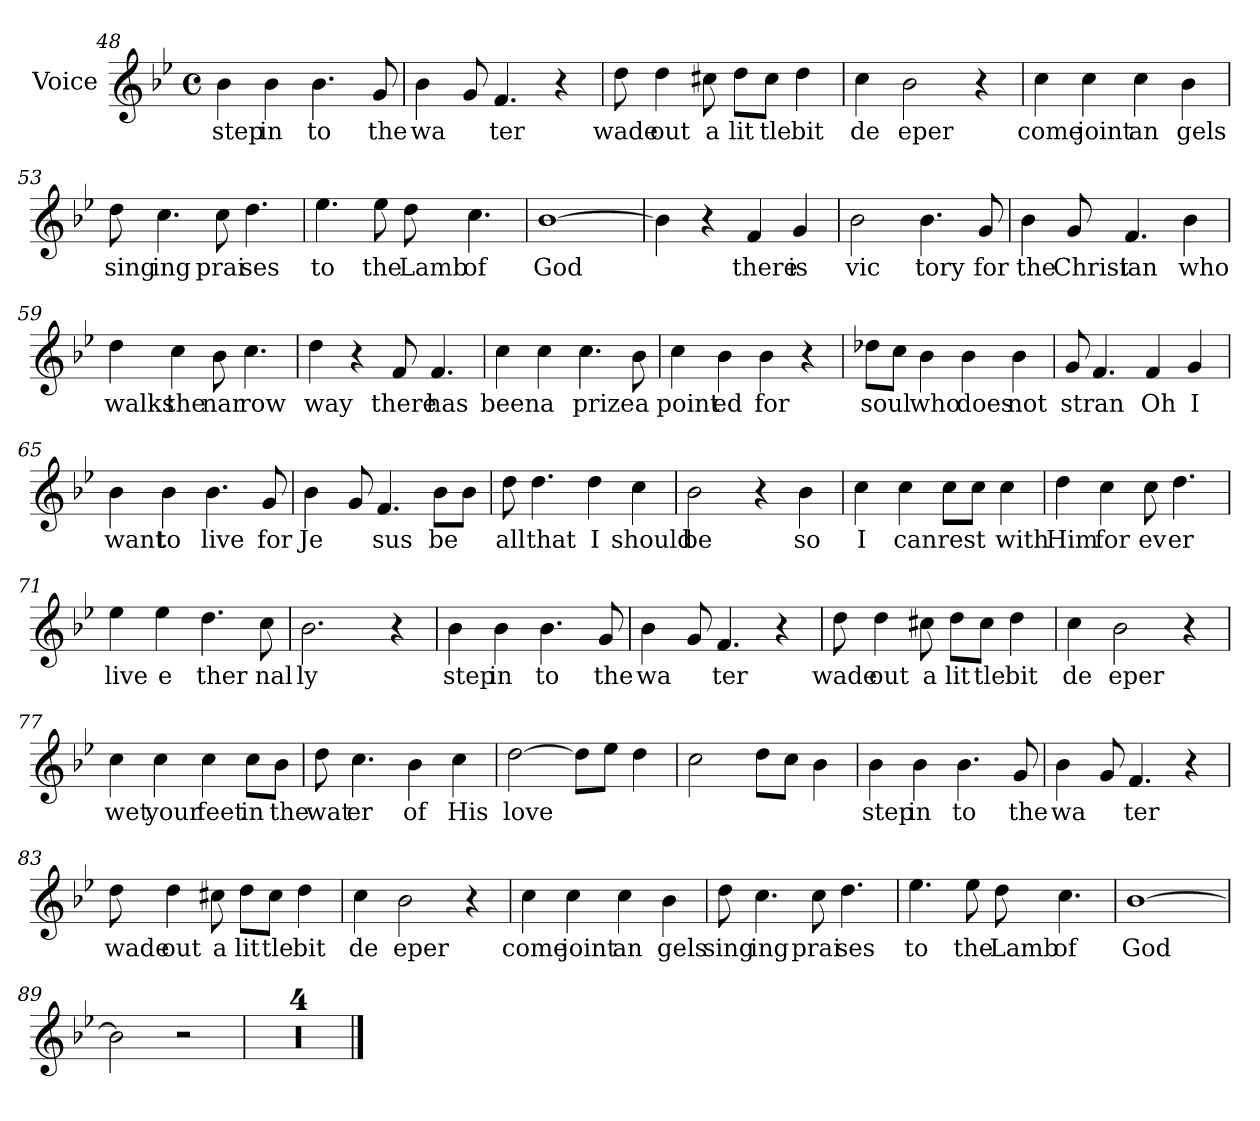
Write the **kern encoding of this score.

**kern	**text
*part1	*part1
*staff1	*staff1
*I"Voice	*
*I'V	*
*clefG2	*
*k[b-e-]	*
*B-:	*
*M4/4	*
*met(c)	*
=48	=48
!	!LO:LY:b
4b-\	step
!	!LO:LY:b
4b-\	in
!	!LO:LY:b
4.b-\	to
!	!LO:LY:b
8g/	the
=49	=49
!	!LO:LY:b
4b-\	wa
8g/	.
!	!LO:LY:b
4.f/	ter
4r	.
=50	=50
!	!LO:LY:b
8dd\	wade
!	!LO:LY:b
4dd\	out
!	!LO:LY:b
8cc#X\	a
!	!LO:LY:b
8dd\L	lit
!	!LO:LY:b
8cc#\J	tle
!	!LO:LY:b
4dd\	bit
=51	=51
!	!LO:LY:b
4cc\	de
!	!LO:LY:b
2b-\	eper
4r	.
!!LO:LB:g=z
=52	=52
!	!LO:LY:b
4cc\	come
!	!LO:LY:b
4cc\	joint
!	!LO:LY:b
4cc\	an
!	!LO:LY:b
4b-\	gels
=53	=53
!	!LO:LY:b
8dd\	sing
!	!LO:LY:b
4.cc\	ing
!	!LO:LY:b
8cc\	prai
!	!LO:LY:b
4.dd\	ses
=54	=54
!	!LO:LY:b
4.ee-\	to
!	!LO:LY:b
8ee-\	the
!	!LO:LY:b
8dd\	Lamb
!	!LO:LY:b
4.cc\	of
=55	=55
!	!LO:LY:b
[1b-	God
=56	=56
4b-\]	.
4r	.
!	!LO:LY:b
4f/	there
!	!LO:LY:b
4g/	is
=57	=57
!	!LO:LY:b
2b-\	vic
!	!LO:LY:b
4.b-\	tory
!	!LO:LY:b
8g/	for
!!LO:LB:g=z
=58	=58
!	!LO:LY:b
4b-\	the
!	!LO:LY:b
8g/	Christ
!	!LO:LY:b
4.f/	ian
!	!LO:LY:b
4b-\	who
=59	=59
!	!LO:LY:b
4dd\	walks
!	!LO:LY:b
4cc\	the
!	!LO:LY:b
8b-\	nar
!	!LO:LY:b
4.cc\	row
=60	=60
!	!LO:LY:b
4dd\	way
4r	.
!	!LO:LY:b
8f/	there
!	!LO:LY:b
4.f/	has
=61	=61
!	!LO:LY:b
4cc\	been
!	!LO:LY:b
4cc\	a
!	!LO:LY:b
4.cc\	prize
!	!LO:LY:b
8b-\	a
=62	=62
!	!LO:LY:b
4cc\	point
!	!LO:LY:b
4b-\	ed
!	!LO:LY:b
4b-\	for
!	!LO:LY:b
4r	the
!!LO:LB:g=z
=63	=63
!	!LO:LY:b
8dd-X\L	soul
8cc\J	.
!	!LO:LY:b
4b-\	who
!	!LO:LY:b
4b-\	does
!	!LO:LY:b
4b-\	not
=64	=64
!	!LO:LY:b
8g/	stran
4.f/	.
!	!LO:LY:b
4f/	Oh
!	!LO:LY:b
4g/	I
=65	=65
!	!LO:LY:b
4b-\	want
!	!LO:LY:b
4b-\	to
!	!LO:LY:b
4.b-\	live
!	!LO:LY:b
8g/	for
=66	=66
!	!LO:LY:b
4b-\	Je
8g/	.
!	!LO:LY:b
4.f/	sus
!	!LO:LY:b
8b-\L	be
8b-\J	.
=67	=67
!	!LO:LY:b
8dd\	all
!	!LO:LY:b
4.dd\	that
!	!LO:LY:b
4dd\	I
!	!LO:LY:b
4cc\	should
!!LO:LB:g=z
=68	=68
!	!LO:LY:b
2b-\	be
4r	.
!	!LO:LY:b
4b-\	so
=69	=69
!	!LO:LY:b
4cc\	I
!	!LO:LY:b
4cc\	can
!	!LO:LY:b
8cc\L	rest
8cc\J	.
!	!LO:LY:b
4cc\	with
=70	=70
!	!LO:LY:b
4dd\	Him
!	!LO:LY:b
4cc\	for
!	!LO:LY:b
8cc\	ev
!	!LO:LY:b
4.dd\	er
=71	=71
!	!LO:LY:b
4ee-\	live
!	!LO:LY:b
4ee-\	e
!	!LO:LY:b
4.dd\	ther
!	!LO:LY:b
8cc\	nal
=72	=72
!	!LO:LY:b
2.b-\	ly
4r	.
=73	=73
!	!LO:LY:b
4b-\	step
!	!LO:LY:b
4b-\	in
!	!LO:LY:b
4.b-\	to
!	!LO:LY:b
8g/	the
!!LO:LB:g=z
=74	=74
!	!LO:LY:b
4b-\	wa
8g/	.
!	!LO:LY:b
4.f/	ter
4r	.
=75	=75
!	!LO:LY:b
8dd\	wade
!	!LO:LY:b
4dd\	out
!	!LO:LY:b
8cc#X\	a
!	!LO:LY:b
8dd\L	lit
!	!LO:LY:b
8cc#\J	tle
!	!LO:LY:b
4dd\	bit
=76	=76
!	!LO:LY:b
4cc\	de
!	!LO:LY:b
2b-\	eper
4r	.
=77	=77
!	!LO:LY:b
4cc\	wet
!	!LO:LY:b
4cc\	your
!	!LO:LY:b
4cc\	feet
!	!LO:LY:b
8cc\L	in
!	!LO:LY:b
8b-\J	the
=78	=78
!	!LO:LY:b
8dd\	wat
!	!LO:LY:b
4.cc\	er
!	!LO:LY:b
4b-\	of
!	!LO:LY:b
4cc\	His
!!LO:LB:g=z
=79	=79
!	!LO:LY:b
[2dd\	love
8dd\L]	.
8ee-\J	.
4dd\	.
=80	=80
2cc\	.
8dd\L	.
8cc\J	.
4b-\	.
=81	=81
!	!LO:LY:b
4b-\	step
!	!LO:LY:b
4b-\	in
!	!LO:LY:b
4.b-\	to
!	!LO:LY:b
8g/	the
=82	=82
!	!LO:LY:b
4b-\	wa
8g/	.
!	!LO:LY:b
4.f/	ter
4r	.
=83	=83
!	!LO:LY:b
8dd\	wade
!	!LO:LY:b
4dd\	out
!	!LO:LY:b
8cc#X\	a
!	!LO:LY:b
8dd\L	lit
!	!LO:LY:b
8cc#\J	tle
!	!LO:LY:b
4dd\	bit
!!LO:LB:g=z
=84	=84
!	!LO:LY:b
4cc\	de
!	!LO:LY:b
2b-\	eper
4r	.
=85	=85
!	!LO:LY:b
4cc\	come
!	!LO:LY:b
4cc\	joint
!	!LO:LY:b
4cc\	an
!	!LO:LY:b
4b-\	gels
=86	=86
!	!LO:LY:b
8dd\	sing
!	!LO:LY:b
4.cc\	ing
!	!LO:LY:b
8cc\	prai
!	!LO:LY:b
4.dd\	ses
=87	=87
!	!LO:LY:b
4.ee-\	to
!	!LO:LY:b
8ee-\	the
!	!LO:LY:b
8dd\	Lamb
!	!LO:LY:b
4.cc\	of
=88	=88
!	!LO:LY:b
[1b-	God
=89	=89
2b-\]	.
2r	.
!!LO:PB:g=z
=90	=90
1r	.
=91	=91
1r	.
=92	=92
1r	.
=93	=93
1r	.
==	==
*-	*-
